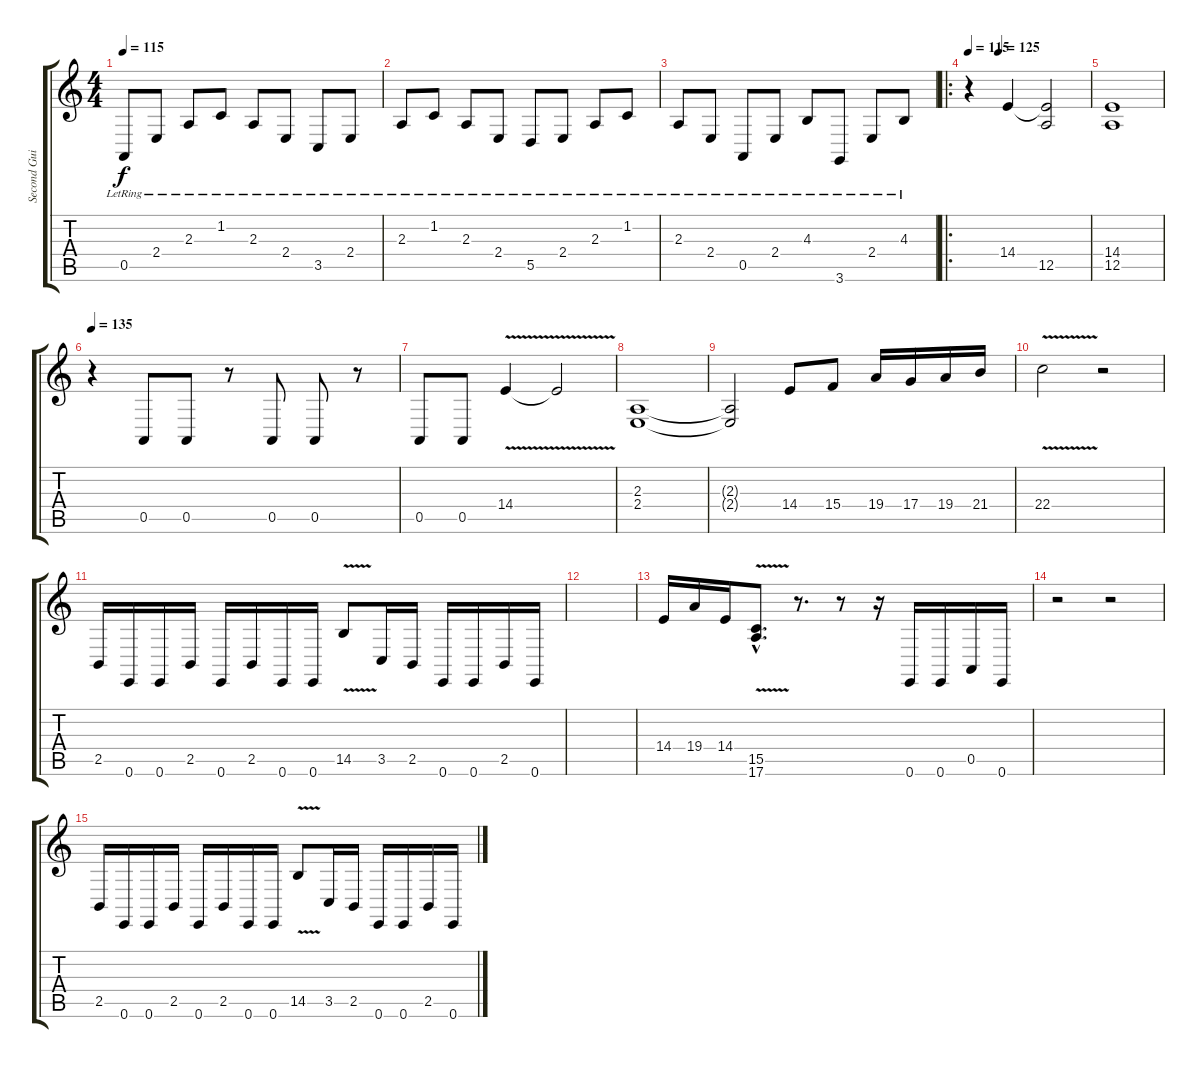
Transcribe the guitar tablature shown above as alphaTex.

\track ("Second Guitar" "Second Gui") {instrument acousticgrandpiano}
\staff {score tabs}
\tuning (E4 B3 G3 D3 A2 E2) {hide}
\ts (4 4)
\tempo 115
\clef g2
\ks c
0.5{lr}.8{dy f} 2.4{lr}.8 2.3{lr}.8 1.2{lr}.8 2.3{lr}.8 2.4{lr}.8 3.5{lr}.8 2.4{lr}.8 |
2.3{lr}.8 1.2{lr}.8 2.3{lr}.8 2.4{lr}.8 5.5{lr}.8 2.4{lr}.8 2.3{lr}.8 1.2{lr}.8 |
2.3{lr}.8 2.4{lr}.8 0.5{lr}.8 2.4{lr}.8 4.3{lr}.8 3.6{lr}.8 2.4{lr}.8 4.3{lr}.8 |
\ro
\tempo 115
\tempo (125 0.25)
r.4{instrument overdrivenguitar} 14.4.4 (14.4{t} 12.5).2 |
(14.4 12.5).1 |
\tempo 135
r.4 0.5.8 0.5.8 r.8 0.5.8 0.5.8 r.8 |
0.5.8 0.5.8 14.4{v}.4 14.4{t}.2 |
(2.3 2.4).1 |
(2.3{t} 2.4{t}).2 14.4.8 15.4.8 19.4.16 17.4.16 19.4.16 21.4.16 |
22.4{v}.2 r.2 |
2.5.16 0.6.16 0.6.16 2.5.16 0.6.16 2.5.16 0.6.16 0.6.16 14.5{v}.8 3.5.16 2.5.16 0.6.16 0.6.16 2.5.16 0.6.16 |
|
14.4.16 19.4.16 14.4.16 (15.5{v hac} 17.6{v hac}).8{d} r.8{d} r.8 r.16 0.6.16 0.6.16 0.5.16 0.6.16 |
r.2 r.2 |
2.5.16 0.6.16 0.6.16 2.5.16 0.6.16 2.5.16 0.6.16 0.6.16 14.5{v}.8 3.5.16 2.5.16 0.6.16 0.6.16 2.5.16 0.6.16
